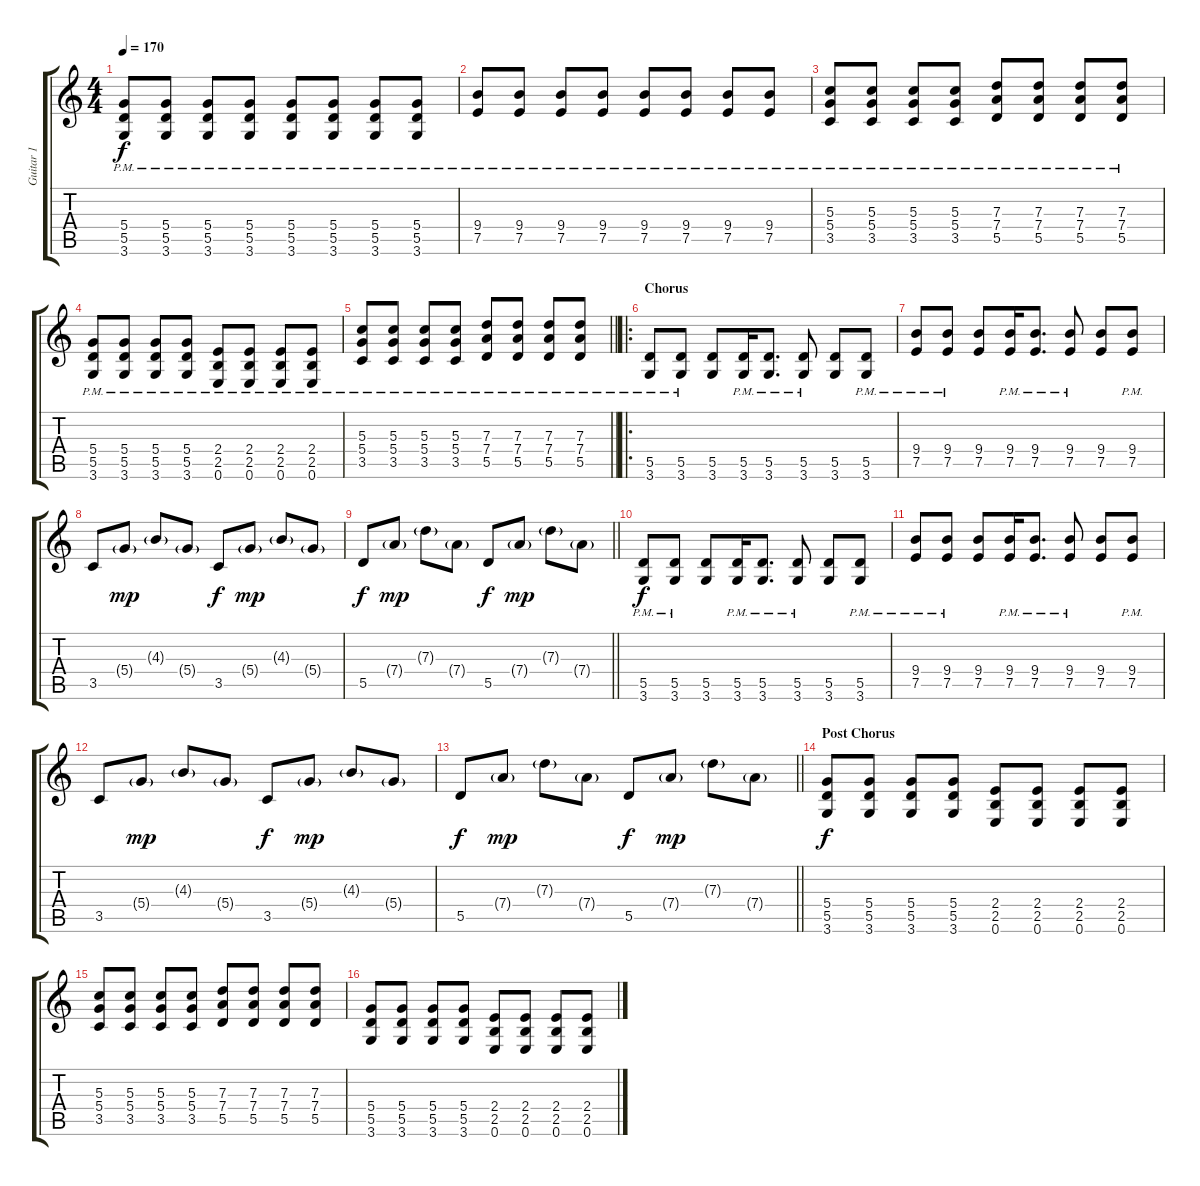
\track ("Guitar 1" "Guitar 1") {instrument distortionguitar}
\staff {score tabs}
\tuning (E4 B3 G3 D3 A2 E2) {hide}
\ts (4 4)
\tempo 170
\clef g2
\ks c
(5.4{pm} 5.5{pm} 3.6{pm}).8{dy f} (5.4{pm} 5.5{pm} 3.6{pm}).8 (5.4{pm} 5.5{pm} 3.6{pm}).8 (5.4{pm} 5.5{pm} 3.6{pm}).8 (5.4{pm} 5.5{pm} 3.6{pm}).8 (5.4{pm} 5.5{pm} 3.6{pm}).8 (5.4{pm} 5.5{pm} 3.6{pm}).8 (5.4{pm} 5.5{pm} 3.6{pm}).8 |
(9.4{pm} 7.5{pm}).8 (9.4{pm} 7.5{pm}).8 (9.4{pm} 7.5{pm}).8 (9.4{pm} 7.5{pm}).8 (9.4{pm} 7.5{pm}).8 (9.4{pm} 7.5{pm}).8 (9.4{pm} 7.5{pm}).8 (9.4{pm} 7.5{pm}).8 |
(5.3{pm} 5.4{pm} 3.5{pm}).8 (5.3{pm} 5.4{pm} 3.5{pm}).8 (5.3{pm} 5.4{pm} 3.5{pm}).8 (5.3{pm} 5.4{pm} 3.5{pm}).8 (7.3{pm} 7.4{pm} 5.5{pm}).8 (7.3{pm} 7.4{pm} 5.5{pm}).8 (7.3{pm} 7.4{pm} 5.5{pm}).8 (7.3{pm} 7.4{pm} 5.5{pm}).8 |
(5.4{pm} 5.5{pm} 3.6{pm}).8 (5.4{pm} 5.5{pm} 3.6{pm}).8 (5.4{pm} 5.5{pm} 3.6{pm}).8 (5.4{pm} 5.5{pm} 3.6{pm}).8 (2.4{pm} 2.5{pm} 0.6{pm}).8 (2.4{pm} 2.5{pm} 0.6{pm}).8 (2.4{pm} 2.5{pm} 0.6{pm}).8 (2.4{pm} 2.5{pm} 0.6{pm}).8 |
\barLineRight lightlight
(5.3{pm} 5.4{pm} 3.5{pm}).8 (5.3{pm} 5.4{pm} 3.5{pm}).8 (5.3{pm} 5.4{pm} 3.5{pm}).8 (5.3{pm} 5.4{pm} 3.5{pm}).8 (7.3{pm} 7.4{pm} 5.5{pm}).8 (7.3{pm} 7.4{pm} 5.5{pm}).8 (7.3{pm} 7.4{pm} 5.5{pm}).8 (7.3{pm} 7.4{pm} 5.5{pm}).8 |
\ro
\section ("" "Chorus")
(5.5{pm} 3.6{pm}).8 (5.5{pm} 3.6{pm}).8 (5.5 3.6).8 (5.5{pm} 3.6{pm}).16 (5.5{pm} 3.6{pm}).8{d} (5.5{pm} 3.6{pm}).8 (5.5 3.6).8 (5.5{pm} 3.6{pm}).8 |
(9.4{pm} 7.5{pm}).8 (9.4{pm} 7.5{pm}).8 (9.4 7.5).8 (9.4{pm} 7.5{pm}).16 (9.4{pm} 7.5{pm}).8{d} (9.4{pm} 7.5{pm}).8 (9.4 7.5).8 (9.4{pm} 7.5{pm}).8 |
3.5.8 5.4{g}.8{dy mp} 4.3{g}.8 5.4{g}.8 3.5.8{dy f} 5.4{g}.8{dy mp} 4.3{g}.8 5.4{g}.8 |
\barLineRight lightlight
5.5.8{dy f} 7.4{g}.8{dy mp} 7.3{g}.8 7.4{g}.8 5.5.8{dy f} 7.4{g}.8{dy mp} 7.3{g}.8 7.4{g}.8 |
(5.5{pm} 3.6{pm}).8{dy f} (5.5{pm} 3.6{pm}).8 (5.5 3.6).8 (5.5{pm} 3.6{pm}).16 (5.5{pm} 3.6{pm}).8{d} (5.5{pm} 3.6{pm}).8 (5.5 3.6).8 (5.5{pm} 3.6{pm}).8 |
(9.4{pm} 7.5{pm}).8 (9.4{pm} 7.5{pm}).8 (9.4 7.5).8 (9.4{pm} 7.5{pm}).16 (9.4{pm} 7.5{pm}).8{d} (9.4{pm} 7.5{pm}).8 (9.4 7.5).8 (9.4{pm} 7.5{pm}).8 |
3.5.8 5.4{g}.8{dy mp} 4.3{g}.8 5.4{g}.8 3.5.8{dy f} 5.4{g}.8{dy mp} 4.3{g}.8 5.4{g}.8 |
\barLineRight lightlight
5.5.8{dy f} 7.4{g}.8{dy mp} 7.3{g}.8 7.4{g}.8 5.5.8{dy f} 7.4{g}.8{dy mp} 7.3{g}.8 7.4{g}.8 |
\section ("" "Post Chorus")
(5.4 5.5 3.6).8{dy f} (5.4 5.5 3.6).8 (5.4 5.5 3.6).8 (5.4 5.5 3.6).8 (2.4 2.5 0.6).8 (2.4 2.5 0.6).8 (2.4 2.5 0.6).8 (2.4 2.5 0.6).8 |
(5.3 5.4 3.5).8 (5.3 5.4 3.5).8 (5.3 5.4 3.5).8 (5.3 5.4 3.5).8 (7.3 7.4 5.5).8 (7.3 7.4 5.5).8 (7.3 7.4 5.5).8 (7.3 7.4 5.5).8 |
(5.4 5.5 3.6).8 (5.4 5.5 3.6).8 (5.4 5.5 3.6).8 (5.4 5.5 3.6).8 (2.4 2.5 0.6).8 (2.4 2.5 0.6).8 (2.4 2.5 0.6).8 (2.4 2.5 0.6).8
